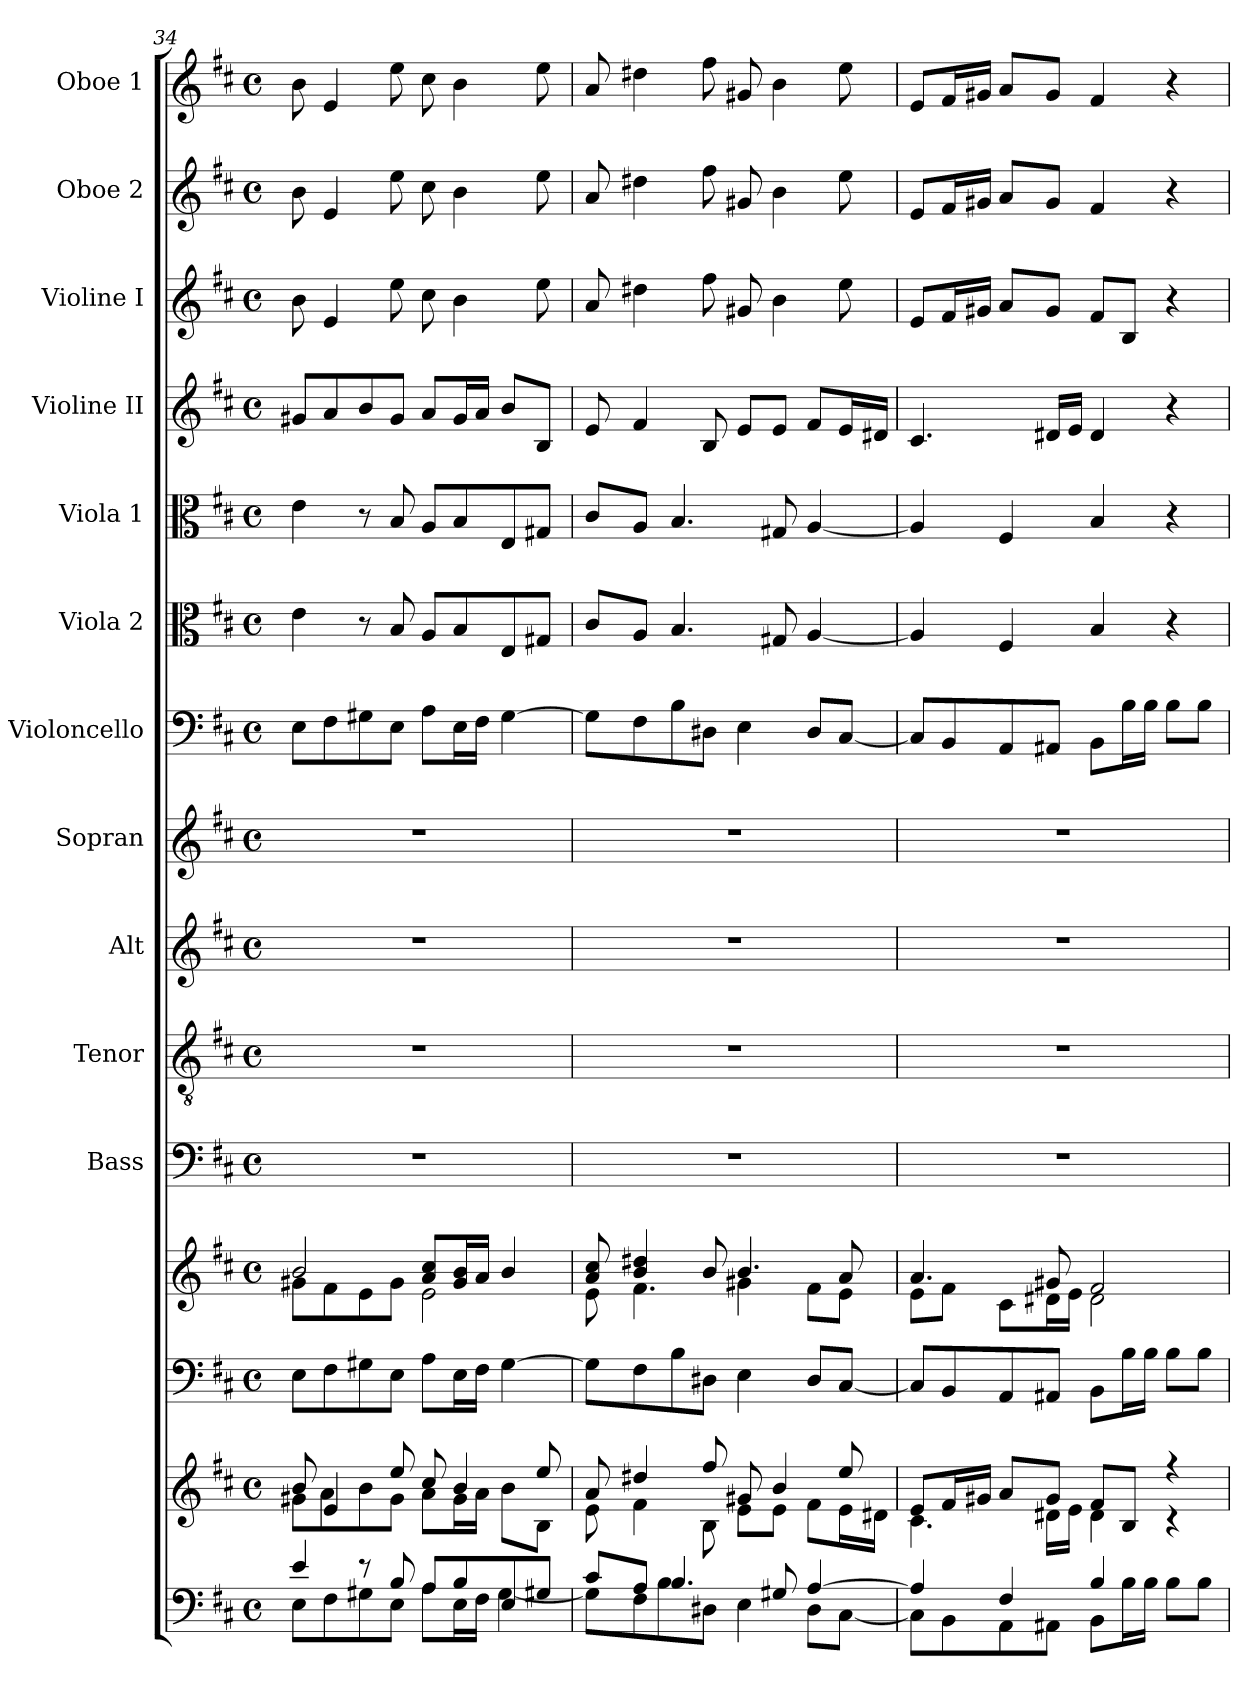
**kern	**kern	**kern	**kern	**kern	**kern	**kern	**kern	**kern	**kern	**kern	**kern	**kern	**kern	**kern
*part13	*part13	*part12	*part12	*part11	*part10	*part9	*part8	*part7	*part6	*part5	*part4	*part3	*part2	*part1
*staff15	*staff14	*staff13	*staff12	*staff11	*staff10	*staff9	*staff8	*staff7	*staff6	*staff5	*staff4	*staff3	*staff2	*staff1
*	*	*	*	*I"Bass	*I"Tenor	*I"Alt	*I"Sopran	*I"Violoncello	*I"Viola 2	*I"Viola 1	*I"Violine II	*I"Violine I	*I"Oboe 2	*I"Oboe 1
*	*	*	*	*I'B.	*I'T.	*I'A.	*I'S.	*I'Vc.	*I'Vla. 2	*I'Vla. 1	*I'Vl. II	*I'Vl. I	*I'Ob. 2	*I'Ob. 1
!!LO:PB:g=z
*clefF4	*clefG2	*clefF4	*clefG2	*clefF4	*clefGv2	*clefG2	*clefG2	*clefF4	*clefC3	*clefC3	*clefG2	*clefG2	*clefG2	*clefG2
*	*	*	*	*	*	*	*	*ITrd7c12	*	*	*	*	*	*
*k[f#c#]	*k[f#c#]	*k[f#c#]	*k[f#c#]	*k[f#c#]	*k[f#c#]	*k[f#c#]	*k[f#c#]	*k[f#c#]	*k[f#c#]	*k[f#c#]	*k[f#c#]	*k[f#c#]	*k[f#c#]	*k[f#c#]
*D:	*D:	*D:	*D:	*D:	*D:	*D:	*D:	*D:	*D:	*D:	*D:	*D:	*D:	*D:
*M4/4	*M4/4	*M4/4	*M4/4	*M4/4	*M4/4	*M4/4	*M4/4	*M4/4	*M4/4	*M4/4	*M4/4	*M4/4	*M4/4	*M4/4
*met(c)	*met(c)	*met(c)	*met(c)	*met(c)	*met(c)	*met(c)	*met(c)	*met(c)	*met(c)	*met(c)	*met(c)	*met(c)	*met(c)	*met(c)
=34	=34	=34	=34	=34	=34	=34	=34	=34	=34	=34	=34	=34	=34	=34
*^	*^	*	*^	*	*	*	*	*	*	*	*	*	*	*
4e/	8E\L	8b/	8g#X\L	8E\L	2b/	8g#X\L	1r	1r	1r	1r	8EE\L	4e\	4e\	8g#X/L	8b\	8b\	8b\
.	8F#\	4e/	8a\	8F#\	.	8f#\	.	.	.	.	8FF#\	.	.	8a/	4e/	4e/	4e/
8rd	8G#X\	.	8b\	8G#X\	.	8e\	.	.	.	.	8GG#X\	8r	8r	8b/	.	.	.
8B/	8E\J	8ee/	8g#\J	8E\J	.	8g#\J	.	.	.	.	8EE\J	8B/	8B/	8g#/J	8ee\	8ee\	8ee\
8A/L	8A\L	8cc#/	8a\L	8A\L	8a/ 8cc#/L	2e\	.	.	.	.	8AA\L	8A/L	8A/L	8a/L	8cc#\	8cc#\	8cc#\
8B/	16E\L	4b/	16g#\L	16E\L	16g#/ 16b/L	.	.	.	.	.	16EE\L	8B/	8B/	16g#/L	4b\	4b\	4b\
.	16F#\JJ	.	16a\JJ	16F#\JJ	16a/JJ	.	.	.	.	.	16FF#\JJ	.	.	16a/JJ	.	.	.
8E/	[<4G#\	.	8b\L	[4G#\	4b/	.	.	.	.	.	[4GG#\	8E/	8E/	8b/L	.	.	.
8G#X/J	.	8ee/	8B\J	.	.	.	.	.	.	.	.	8G#X/J	8G#X/J	8B/J	8ee\	8ee\	8ee\
=35	=35	=35	=35	=35	=35	=35	=35	=35	=35	=35	=35	=35	=35	=35	=35	=35	=35
8c#/L	8G#\L]	8a/	8e\	8G#\L]	8a/ 8cc#/	8e\	1r	1r	1r	1r	8GG#\L]	8c#/L	8c#/L	8e/	8a/	8a/	8a/
8A/J	8F#\	4dd#X/	4f#\	8F#\	4b/ 4dd#X/	4.f#\	.	.	.	.	8FF#\	8A/J	8A/J	4f#/	4dd#X\	4dd#X\	4dd#X\
4.B/	8B\	.	.	8B\	.	.	.	.	.	.	8BB\	4.B/	4.B/	.	.	.	.
.	8D#X\J	8ff#/	8B\	8D#X\J	8b/	.	.	.	.	.	8DD#X\J	.	.	8B/	8ff#\	8ff#\	8ff#\
.	4E\	8g#X/	8e\L	4E\	4.b/	4g#X\	.	.	.	.	4EE\	.	.	8e/L	8g#X/	8g#X/	8g#X/
8G#X/	.	4b/	8e\J	.	.	.	.	.	.	.	.	8G#X/	8G#X/	8e/J	4b\	4b\	4b\
[>4A/	8D#\L	.	8f#\L	8D#/L	.	8f#\L	.	.	.	.	8DD#/L	[4A/	[4A/	8f#/L	.	.	.
.	[<8C#\J	8ee/	16e\L	[8C#/J	8a/	8e\J	.	.	.	.	[8CC#/J	.	.	16e/L	8ee\	8ee\	8ee\
.	.	.	16d#X\JJ	.	.	.	.	.	.	.	.	.	.	16d#X/JJ	.	.	.
=36	=36	=36	=36	=36	=36	=36	=36	=36	=36	=36	=36	=36	=36	=36	=36	=36	=36
4A/]	8C#\L]	8e/L	4.c#\	8C#/L]	4.a/	8e\L	1r	1r	1r	1r	8CC#/L]	4A/]	4A/]	4.c#/	8e/L	8e/L	8e/L
.	8BB\	16f#/L	.	8BB/	.	8f#\J	.	.	.	.	8BBB/	.	.	.	16f#/L	16f#/L	16f#/L
.	.	16g#X/JJ	.	.	.	.	.	.	.	.	.	.	.	.	16g#X/JJ	16g#X/JJ	16g#X/JJ
4F#/	8AA\	8a/L	.	8AA/	.	8c#\L	.	.	.	.	8AAA/	4F#/	4F#/	.	8a/L	8a/L	8a/L
.	8AA#X\J	8g#/J	16d#X\LL	8AA#X/J	8g#X/	16d#X\L	.	.	.	.	8AAA#X/J	.	.	16d#X/LL	8g#/J	8g#/J	8g#/J
.	.	.	16e\JJ	.	.	16e\JJ	.	.	.	.	.	.	.	16e/JJ	.	.	.
4B/	8BB\L	8f#/L	4d#\	8BB\L	2f#/	2d#\	.	.	.	.	8BBB\L	4B/	4B/	4d#/	8f#/L	4f#/	4f#/
.	16B\L	8B/J	.	16B\L	.	.	.	.	.	.	16BB\L	.	.	.	8B/J	.	.
.	16B\JJ	.	.	16B\JJ	.	.	.	.	.	.	16BB\JJ	.	.	.	.	.	.
4ryy	8B\L	4r	4r	8B\L	.	.	.	.	.	.	8BB\L	4r	4r	4r	4r	4r	4r
.	8B\J	.	.	8B\J	.	.	.	.	.	.	8BB\J	.	.	.	.	.	.
*v	*v	*	*	*	*v	*v	*	*	*	*	*	*	*	*	*	*	*
*	*v	*v	*	*	*	*	*	*	*	*	*	*	*	*	*
=	=	=	=	=	=	=	=	=	=	=	=	=	=	=
*-	*-	*-	*-	*-	*-	*-	*-	*-	*-	*-	*-	*-	*-	*-
